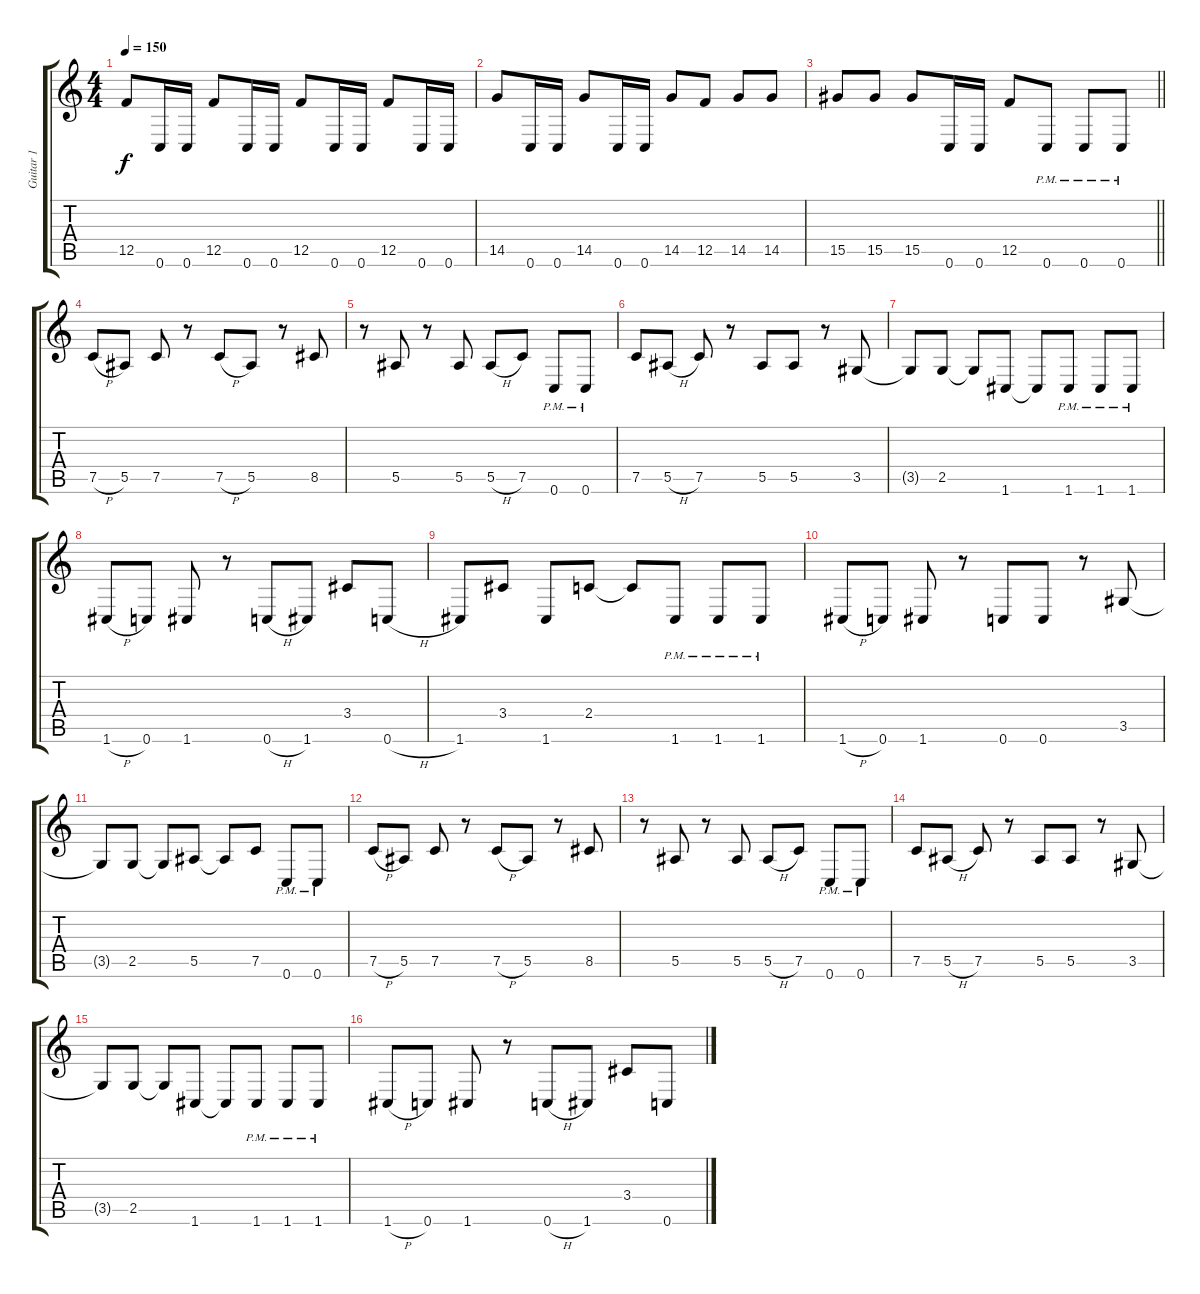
\track ("Guitar 1" "Guitar 1") {instrument overdrivenguitar}
\staff {score tabs}
\tuning (C4 G3 Eb3 Bb2 F2 C2) {hide}
\ts (4 4)
\tempo 150
\clef g2
\ks c
12.5.8{dy f} 0.6.16 0.6.16 12.5.8 0.6.16 0.6.16 12.5.8 0.6.16 0.6.16 12.5.8 0.6.16 0.6.16 |
14.5.8 0.6.16 0.6.16 14.5.8 0.6.16 0.6.16 14.5.8 12.5.8 14.5.8 14.5.8 |
\barLineRight lightlight
15.5.8 15.5.8 15.5.8 0.6.16 0.6.16 12.5.8 0.6{pm}.8 0.6{pm}.8 0.6{pm}.8 |
\section ("" "")
7.5{h}.8 5.5.8 7.5.8 r.8 7.5{h}.8 5.5.8 r.8 8.5.8 |
r.8 5.5.8 r.8 5.5.8 5.5{h}.8 7.5.8 0.6{pm}.8 0.6{pm}.8 |
7.5.8 5.5{h}.8 7.5.8 r.8 5.5.8 5.5.8 r.8 3.5.8 |
3.5{t}.8 2.5.8 2.5{t}.8 1.6.8 1.6{t}.8 1.6{pm}.8 1.6{pm}.8 1.6{pm}.8 |
1.6{h}.8 0.6.8 1.6.8 r.8 0.6{h}.8 1.6.8 3.4.8 0.6{h}.8 |
1.6.8 3.4.8 1.6.8 2.4.8 2.4{t}.8 1.6{pm}.8 1.6{pm}.8 1.6{pm}.8 |
1.6{h}.8 0.6.8 1.6.8 r.8 0.6.8 0.6.8 r.8 3.5.8 |
3.5{t}.8 2.5.8 2.5{t}.8 5.5.8 5.5{t}.8 7.5.8 0.6{pm}.8 0.6{pm}.8 |
7.5{h}.8 5.5.8 7.5.8 r.8 7.5{h}.8 5.5.8 r.8 8.5.8 |
r.8 5.5.8 r.8 5.5.8 5.5{h}.8 7.5.8 0.6{pm}.8 0.6{pm}.8 |
7.5.8 5.5{h}.8 7.5.8 r.8 5.5.8 5.5.8 r.8 3.5.8 |
3.5{t}.8 2.5.8 2.5{t}.8 1.6.8 1.6{t}.8 1.6{pm}.8 1.6{pm}.8 1.6{pm}.8 |
1.6{h}.8 0.6.8 1.6.8 r.8 0.6{h}.8 1.6.8 3.4.8 0.6{h}.8
